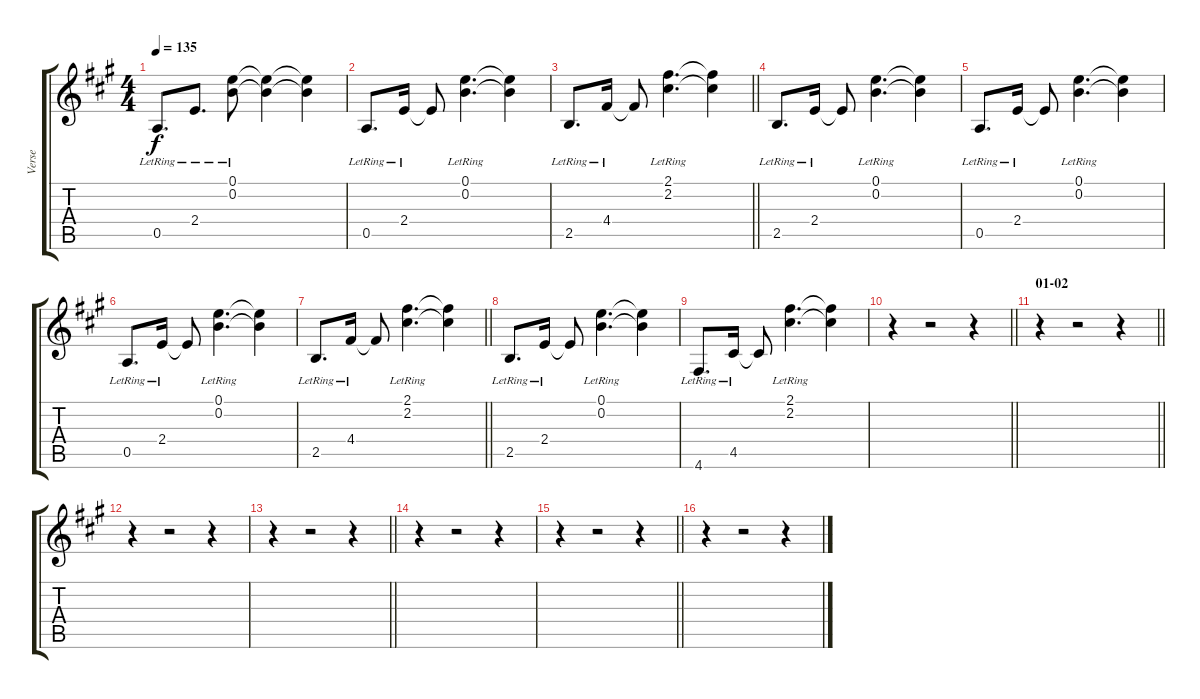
\track ("Verse" "Verse") {instrument electricguitarclean}
\staff {score tabs}
\tuning (E4 B3 G3 D3 A2 D2) {hide}
\ts (4 4)
\tempo 135
\clef g2
\ks a
0.5{lr}.8{d dy f} 2.4{lr}.8{d} (0.1{lr} 0.2{lr}).8 (0.1{t} 0.2{t}).4 (0.1{t} 0.2{t}).4 |
0.5{lr}.8{d} 2.4{lr}.16 2.4{t}.8 (0.1{lr} 0.2{lr}).4{d} (0.1{t} 0.2{t}).4 |
\barLineRight lightlight
2.5{lr}.8{d} 4.4{lr}.16 4.4{t}.8 (2.1{lr} 2.2{lr}).4{d} (2.1{t} 2.2{t}).4 |
2.5{lr}.8{d} 2.4{lr}.16 2.4{t}.8 (0.1{lr} 0.2{lr}).4{d} (0.1{t} 0.2{t}).4 |
0.5{lr}.8{d} 2.4{lr}.16 2.4{t}.8 (0.1{lr} 0.2{lr}).4{d} (0.1{t} 0.2{t}).4 |
0.5{lr}.8{d} 2.4{lr}.16 2.4{t}.8 (0.1{lr} 0.2{lr}).4{d} (0.1{t} 0.2{t}).4 |
\barLineRight lightlight
2.5{lr}.8{d} 4.4{lr}.16 4.4{t}.8 (2.1{lr} 2.2{lr}).4{d} (2.1{t} 2.2{t}).4 |
2.5{lr}.8{d} 2.4{lr}.16 2.4{t}.8 (0.1{lr} 0.2{lr}).4{d} (0.1{t} 0.2{t}).4 |
4.6{lr}.8{d} 4.5{lr}.16 4.5{t}.8 (2.1{lr} 2.2{lr}).4{d} (2.1{t} 2.2{t}).4 |
\barLineRight lightlight
r.4 r.2 r.4 |
\section ("" "01-02")
\barLineRight lightlight
r.4 r.2 r.4 |
r.4 r.2 r.4 |
\barLineRight lightlight
r.4 r.2 r.4 |
r.4 r.2 r.4 |
\barLineRight lightlight
r.4 r.2 r.4 |
r.4 r.2 r.4
